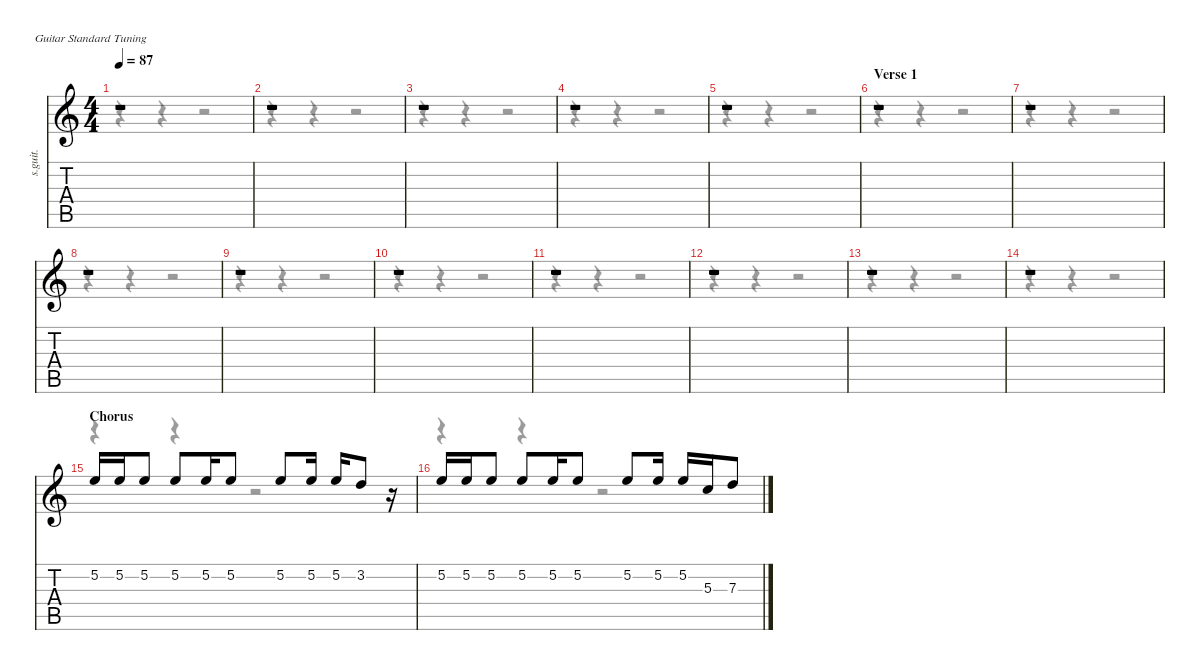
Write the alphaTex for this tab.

\defaultSystemsLayout 4
\hideDynamics
\bracketExtendMode nobrackets
\track ("Dave, Taylor (Backing Vocals)" "s.guit.") {instrument pad1newage}
\staff {score tabs}
\tuning (E4 B3 G3 D3 A2 E2)
\displaytranspose 12
\voice
\ts (4 4)
\tempo 87
\clef g2
\ks c
r.1{dy f} |
r.1 |
r.1 |
r.1 |
r.1 |
\section ("" "Verse 1")
r.1 |
r.1 |
r.1 |
r.1 |
r.1 |
r.1 |
r.1 |
r.1 |
r.1 |
\section ("" "Chorus")
5.2.16{lyrics (0 "") lyrics (1 "") lyrics (2 "") lyrics (3 "") lyrics (4 "")} 5.2.16{lyrics (0 "") lyrics (1 "") lyrics (2 "") lyrics (3 "") lyrics (4 "")} 5.2.8{lyrics (0 "") lyrics (1 "") lyrics (2 "") lyrics (3 "") lyrics (4 "")} 5.2.8{lyrics (0 "") lyrics (1 "") lyrics (2 "") lyrics (3 "") lyrics (4 "")} 5.2.16{lyrics (0 "") lyrics (1 "") lyrics (2 "") lyrics (3 "") lyrics (4 "")} 5.2.8{lyrics (0 "") lyrics (1 "") lyrics (2 "") lyrics (3 "") lyrics (4 "")} 5.2.8{lyrics (0 "") lyrics (1 "") lyrics (2 "") lyrics (3 "") lyrics (4 "")} 5.2.16{lyrics (0 "") lyrics (1 "") lyrics (2 "") lyrics (3 "") lyrics (4 "")} 5.2.16{lyrics (0 "") lyrics (1 "") lyrics (2 "") lyrics (3 "") lyrics (4 "")} 3.2.8{lyrics (0 "") lyrics (1 "") lyrics (2 "") lyrics (3 "") lyrics (4 "")} r.16 |
5.2.16{lyrics (0 "") lyrics (1 "") lyrics (2 "") lyrics (3 "") lyrics (4 "")} 5.2.16{lyrics (0 "") lyrics (1 "") lyrics (2 "") lyrics (3 "") lyrics (4 "")} 5.2.8{lyrics (0 "") lyrics (1 "") lyrics (2 "") lyrics (3 "") lyrics (4 "")} 5.2.8{lyrics (0 "") lyrics (1 "") lyrics (2 "") lyrics (3 "") lyrics (4 "")} 5.2.16{lyrics (0 "") lyrics (1 "") lyrics (2 "") lyrics (3 "") lyrics (4 "")} 5.2.8{lyrics (0 "") lyrics (1 "") lyrics (2 "") lyrics (3 "") lyrics (4 "")} 5.2.8{lyrics (0 "") lyrics (1 "") lyrics (2 "") lyrics (3 "") lyrics (4 "")} 5.2.16{lyrics (0 "") lyrics (1 "") lyrics (2 "") lyrics (3 "") lyrics (4 "")} 5.2.16{lyrics (0 "") lyrics (1 "") lyrics (2 "") lyrics (3 "") lyrics (4 "")} 5.3.16{lyrics (0 "") lyrics (1 "") lyrics (2 "") lyrics (3 "") lyrics (4 "")} 7.3.8{lyrics (0 "") lyrics (1 "") lyrics (2 "") lyrics (3 "") lyrics (4 "")}
\voice
\clef g2
\ottava regular
\simile none
\ks c
r.4{dy f} r.4 r.2 |
r.4 r.4 r.2 |
r.4 r.4 r.2 |
r.4 r.4 r.2 |
r.4 r.4 r.2 |
r.4 r.4 r.2 |
r.4 r.4 r.2 |
r.4 r.4 r.2 |
r.4 r.4 r.2 |
r.4 r.4 r.2 |
r.4 r.4 r.2 |
r.4 r.4 r.2 |
r.4 r.4 r.2 |
r.4 r.4 r.2 |
r.4 r.4 r.2 |
r.4 r.4 r.2
